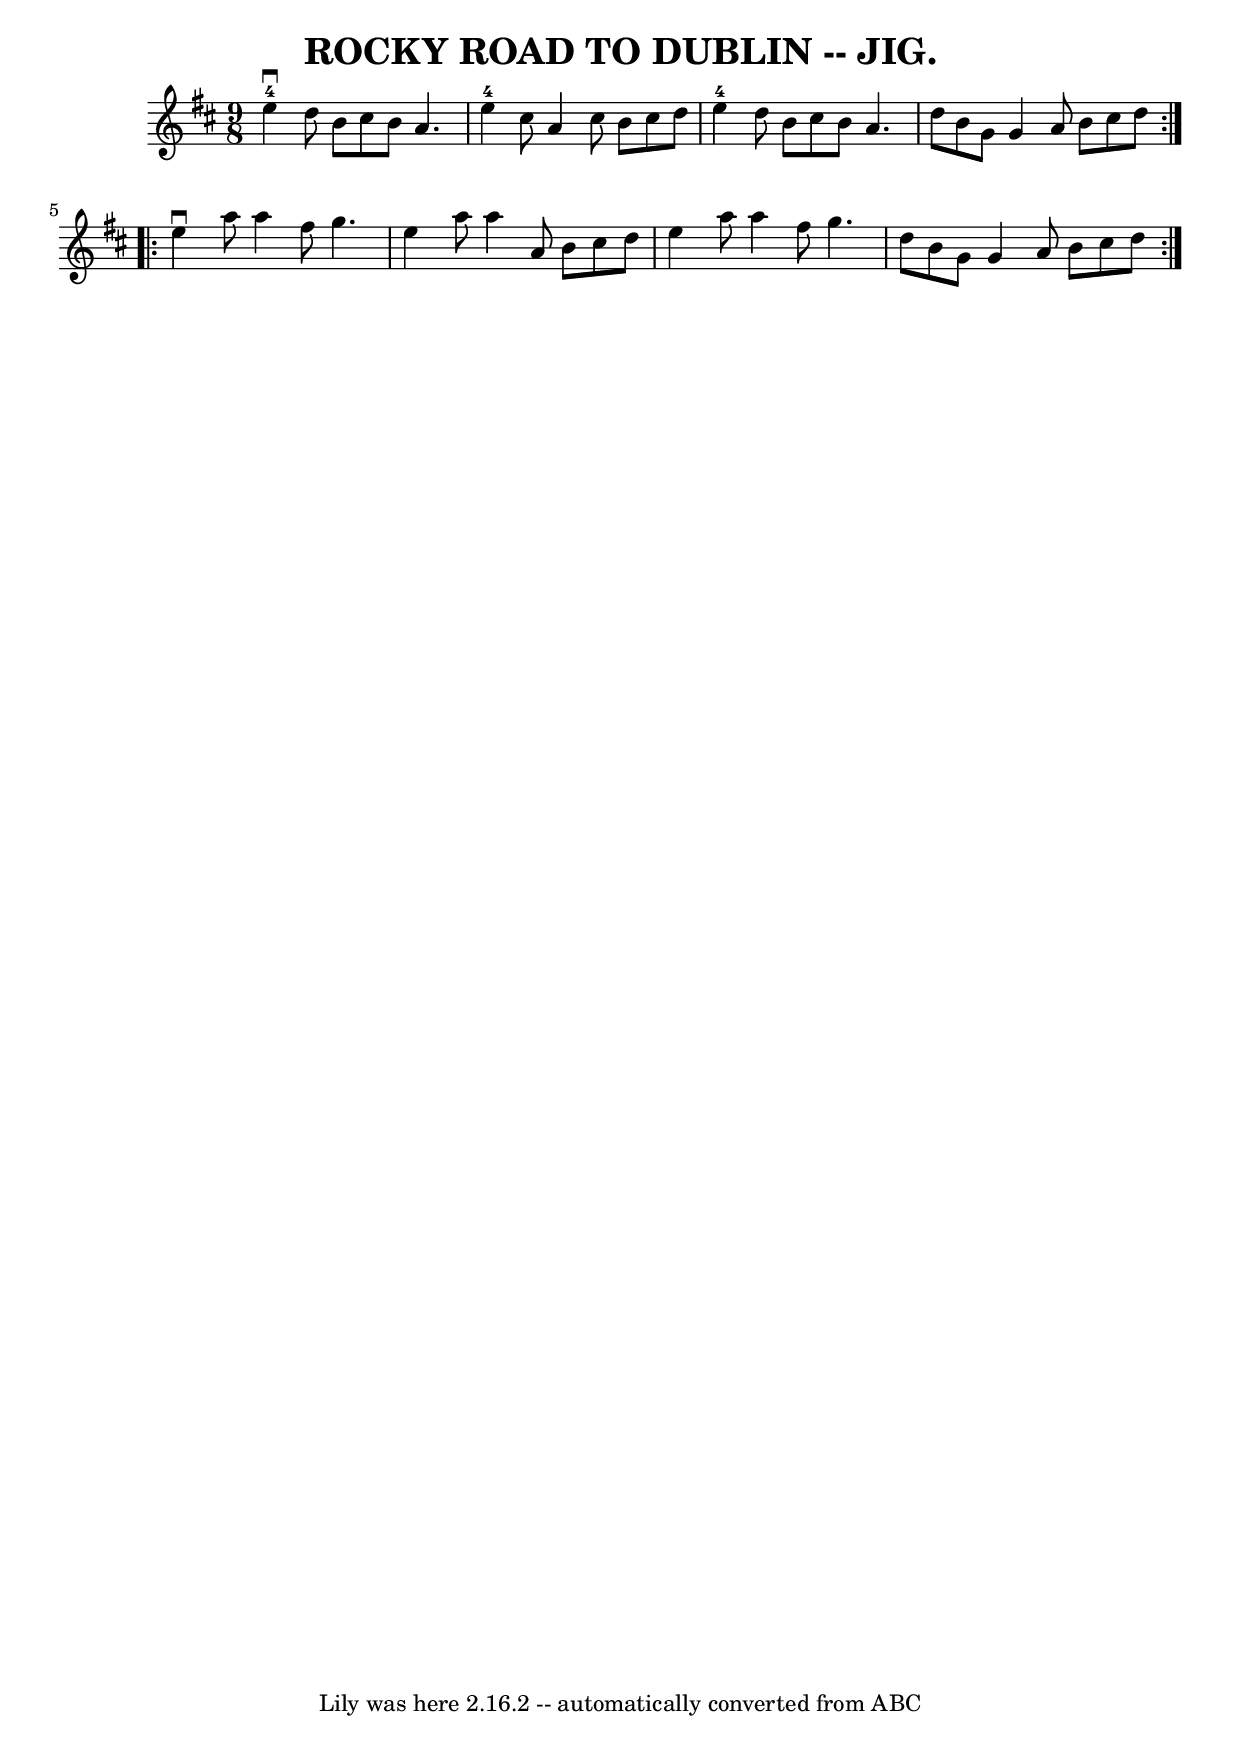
\version "2.7.40"
\include "Mammoth.ily"
\header {
	%% book = "Coles pg. 64.8"
	crossRefNumber = "28"
	footnotes = ""
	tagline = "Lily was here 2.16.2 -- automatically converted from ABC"
	title = "ROCKY ROAD TO DUBLIN -- JIG."
}
voicedefault =  {


\repeat volta 2 {
\time 9/8 \key e \dorian e''4-4^\downbow d''8 b'8 cis''8 b'8  
 a'4.  |
 e''4-4 cis''8 a'4 cis''8 b'8 cis''8 d''8 
 |
 e''4-4 d''8 b'8 cis''8 b'8 a'4.  |
 d''8   
 b'8 g'8 g'4 a'8 b'8 cis''8 d''8  }     \repeat volta 2 {   
e''4^\downbow a''8 a''4 fis''8 g''4.  |
 e''4 a''8    
a''4 a'8 b'8 cis''8 d''8  |
 e''4 a''8 a''4 fis''8 
 g''4.  |
 d''8 b'8 g'8 g'4 a'8 b'8 cis''8 d''8  
}   
}

\score{
    <<

	\context Staff="default"
	{
	    \voicedefault 
	}

    >>
	\layout {
	}
	\midi {}
}
